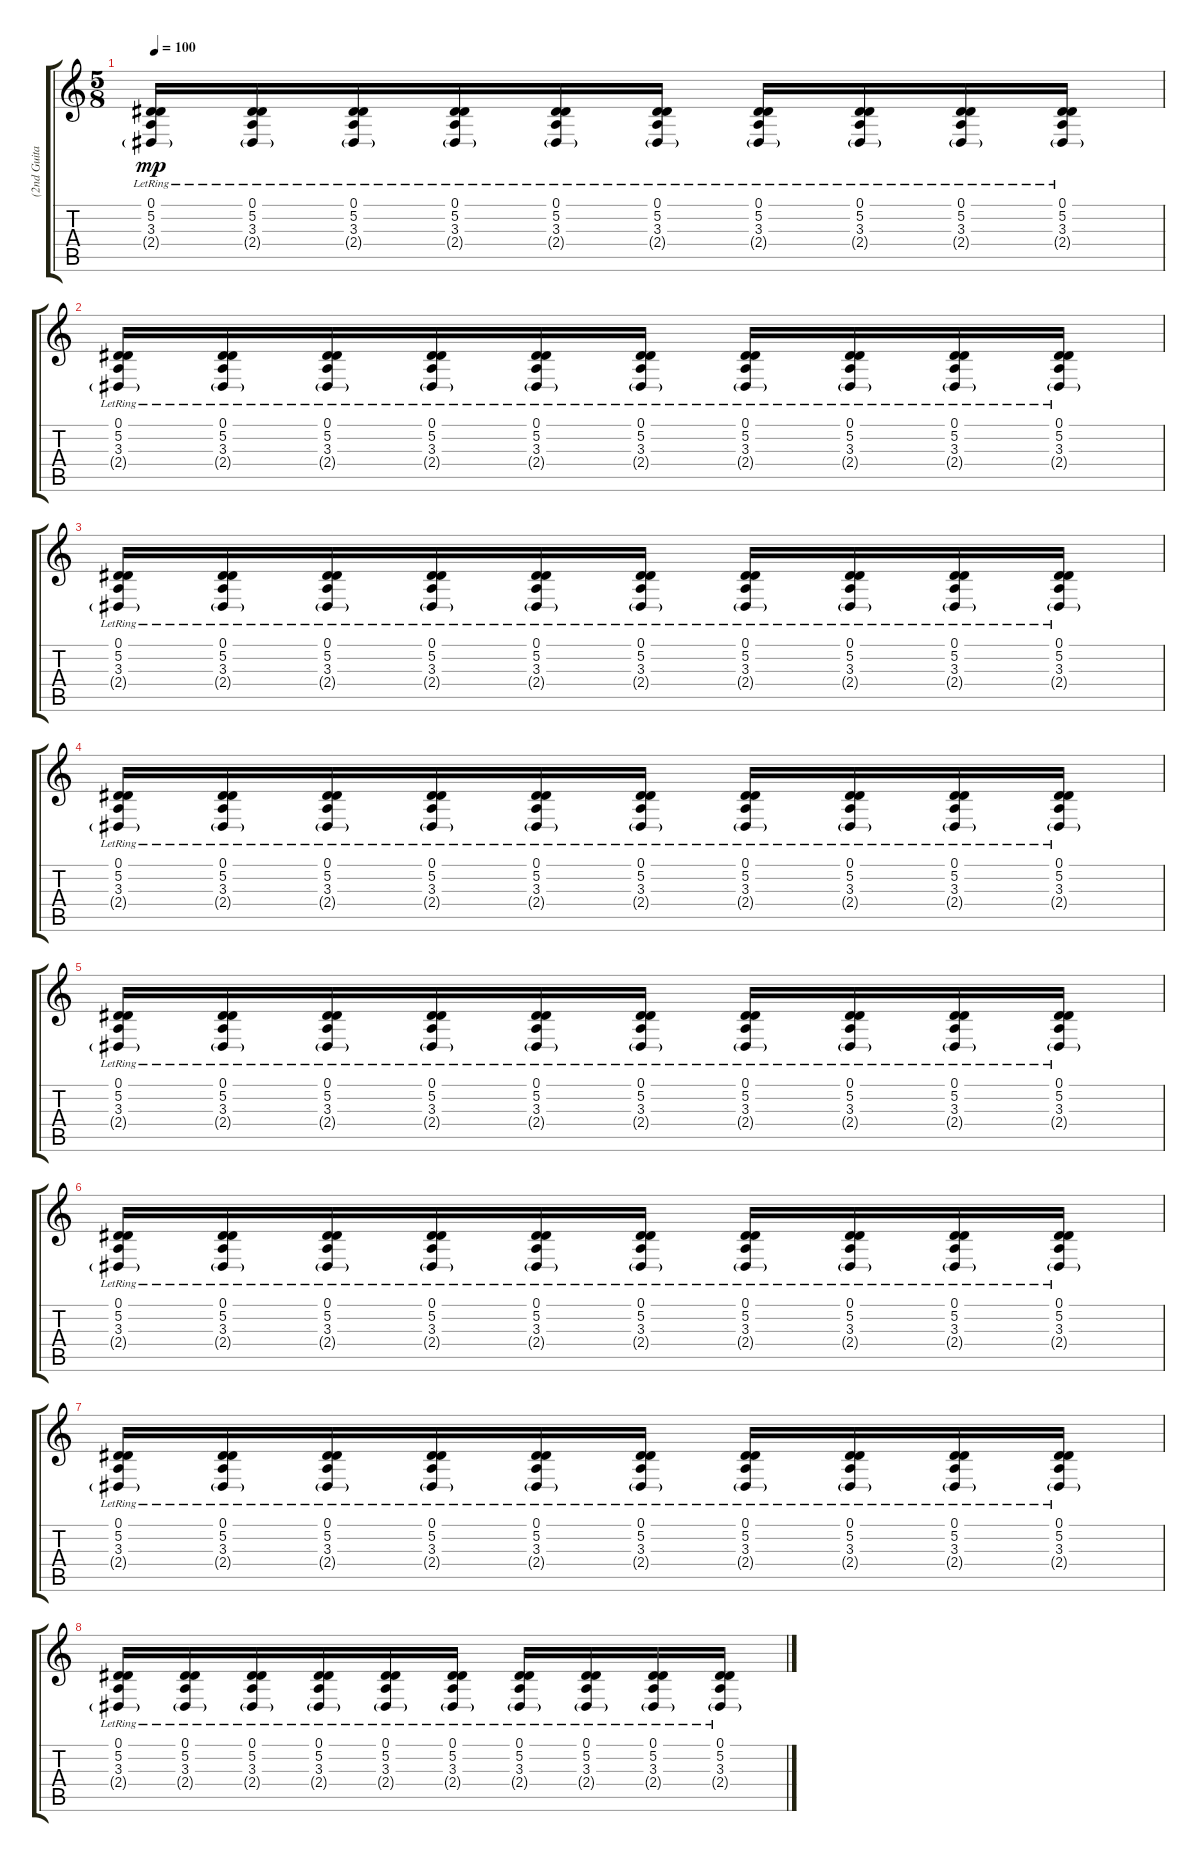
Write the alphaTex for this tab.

\track ("(2nd Guitar)" "(2nd Guita") {instrument lead5charang}
\staff {score tabs}
\tuning (Eb4 Bb3 Gb3 Db3 Ab2 Db2) {hide}
\ts (5 8)
\tempo 100
\clef g2
\ks c
(0.1{lr} 5.2{lr} 3.3{lr} 2.4{g lr}).16{dy mp} (0.1{lr} 5.2{lr} 3.3{lr} 2.4{g lr}).16 (0.1{lr} 5.2{lr} 3.3{lr} 2.4{g lr}).16 (0.1{lr} 5.2{lr} 3.3{lr} 2.4{g lr}).16 (0.1{lr} 5.2{lr} 3.3{lr} 2.4{g lr}).16 (0.1{lr} 5.2{lr} 3.3{lr} 2.4{g lr}).16 (0.1{lr} 5.2{lr} 3.3{lr} 2.4{g lr}).16 (0.1{lr} 5.2{lr} 3.3{lr} 2.4{g lr}).16 (0.1{lr} 5.2{lr} 3.3{lr} 2.4{g lr}).16 (0.1{lr} 5.2{lr} 3.3{lr} 2.4{g lr}).16 |
(0.1{lr} 5.2{lr} 3.3{lr} 2.4{g lr}).16 (0.1{lr} 5.2{lr} 3.3{lr} 2.4{g lr}).16 (0.1{lr} 5.2{lr} 3.3{lr} 2.4{g lr}).16 (0.1{lr} 5.2{lr} 3.3{lr} 2.4{g lr}).16 (0.1{lr} 5.2{lr} 3.3{lr} 2.4{g lr}).16 (0.1{lr} 5.2{lr} 3.3{lr} 2.4{g lr}).16 (0.1{lr} 5.2{lr} 3.3{lr} 2.4{g lr}).16 (0.1{lr} 5.2{lr} 3.3{lr} 2.4{g lr}).16 (0.1{lr} 5.2{lr} 3.3{lr} 2.4{g lr}).16 (0.1{lr} 5.2{lr} 3.3{lr} 2.4{g lr}).16 |
(0.1{lr} 5.2{lr} 3.3{lr} 2.4{g lr}).16 (0.1{lr} 5.2{lr} 3.3{lr} 2.4{g lr}).16 (0.1{lr} 5.2{lr} 3.3{lr} 2.4{g lr}).16 (0.1{lr} 5.2{lr} 3.3{lr} 2.4{g lr}).16 (0.1{lr} 5.2{lr} 3.3{lr} 2.4{g lr}).16 (0.1{lr} 5.2{lr} 3.3{lr} 2.4{g lr}).16 (0.1{lr} 5.2{lr} 3.3{lr} 2.4{g lr}).16 (0.1{lr} 5.2{lr} 3.3{lr} 2.4{g lr}).16 (0.1{lr} 5.2{lr} 3.3{lr} 2.4{g lr}).16 (0.1{lr} 5.2{lr} 3.3{lr} 2.4{g lr}).16 |
(0.1{lr} 5.2{lr} 3.3{lr} 2.4{g lr}).16 (0.1{lr} 5.2{lr} 3.3{lr} 2.4{g lr}).16 (0.1{lr} 5.2{lr} 3.3{lr} 2.4{g lr}).16 (0.1{lr} 5.2{lr} 3.3{lr} 2.4{g lr}).16 (0.1{lr} 5.2{lr} 3.3{lr} 2.4{g lr}).16 (0.1{lr} 5.2{lr} 3.3{lr} 2.4{g lr}).16 (0.1{lr} 5.2{lr} 3.3{lr} 2.4{g lr}).16 (0.1{lr} 5.2{lr} 3.3{lr} 2.4{g lr}).16 (0.1{lr} 5.2{lr} 3.3{lr} 2.4{g lr}).16 (0.1{lr} 5.2{lr} 3.3{lr} 2.4{g lr}).16 |
(0.1{lr} 5.2{lr} 3.3{lr} 2.4{g lr}).16 (0.1{lr} 5.2{lr} 3.3{lr} 2.4{g lr}).16 (0.1{lr} 5.2{lr} 3.3{lr} 2.4{g lr}).16 (0.1{lr} 5.2{lr} 3.3{lr} 2.4{g lr}).16 (0.1{lr} 5.2{lr} 3.3{lr} 2.4{g lr}).16 (0.1{lr} 5.2{lr} 3.3{lr} 2.4{g lr}).16 (0.1{lr} 5.2{lr} 3.3{lr} 2.4{g lr}).16 (0.1{lr} 5.2{lr} 3.3{lr} 2.4{g lr}).16 (0.1{lr} 5.2{lr} 3.3{lr} 2.4{g lr}).16 (0.1{lr} 5.2{lr} 3.3{lr} 2.4{g lr}).16 |
(0.1{lr} 5.2{lr} 3.3{lr} 2.4{g lr}).16{instrument lead5charang} (0.1{lr} 5.2{lr} 3.3{lr} 2.4{g lr}).16 (0.1{lr} 5.2{lr} 3.3{lr} 2.4{g lr}).16 (0.1{lr} 5.2{lr} 3.3{lr} 2.4{g lr}).16 (0.1{lr} 5.2{lr} 3.3{lr} 2.4{g lr}).16 (0.1{lr} 5.2{lr} 3.3{lr} 2.4{g lr}).16 (0.1{lr} 5.2{lr} 3.3{lr} 2.4{g lr}).16 (0.1{lr} 5.2{lr} 3.3{lr} 2.4{g lr}).16 (0.1{lr} 5.2{lr} 3.3{lr} 2.4{g lr}).16 (0.1{lr} 5.2{lr} 3.3{lr} 2.4{g lr}).16 |
(0.1{lr} 5.2{lr} 3.3{lr} 2.4{g lr}).16 (0.1{lr} 5.2{lr} 3.3{lr} 2.4{g lr}).16 (0.1{lr} 5.2{lr} 3.3{lr} 2.4{g lr}).16 (0.1{lr} 5.2{lr} 3.3{lr} 2.4{g lr}).16 (0.1{lr} 5.2{lr} 3.3{lr} 2.4{g lr}).16 (0.1{lr} 5.2{lr} 3.3{lr} 2.4{g lr}).16 (0.1{lr} 5.2{lr} 3.3{lr} 2.4{g lr}).16 (0.1{lr} 5.2{lr} 3.3{lr} 2.4{g lr}).16 (0.1{lr} 5.2{lr} 3.3{lr} 2.4{g lr}).16 (0.1{lr} 5.2{lr} 3.3{lr} 2.4{g lr}).16 |
(0.1{lr} 5.2{lr} 3.3{lr} 2.4{g lr}).16 (0.1{lr} 5.2{lr} 3.3{lr} 2.4{g lr}).16 (0.1{lr} 5.2{lr} 3.3{lr} 2.4{g lr}).16 (0.1{lr} 5.2{lr} 3.3{lr} 2.4{g lr}).16 (0.1{lr} 5.2{lr} 3.3{lr} 2.4{g lr}).16 (0.1{lr} 5.2{lr} 3.3{lr} 2.4{g lr}).16 (0.1{lr} 5.2{lr} 3.3{lr} 2.4{g lr}).16 (0.1{lr} 5.2{lr} 3.3{lr} 2.4{g lr}).16 (0.1{lr} 5.2{lr} 3.3{lr} 2.4{g lr}).16 (0.1{lr} 5.2{lr} 3.3{lr} 2.4{g lr}).16
